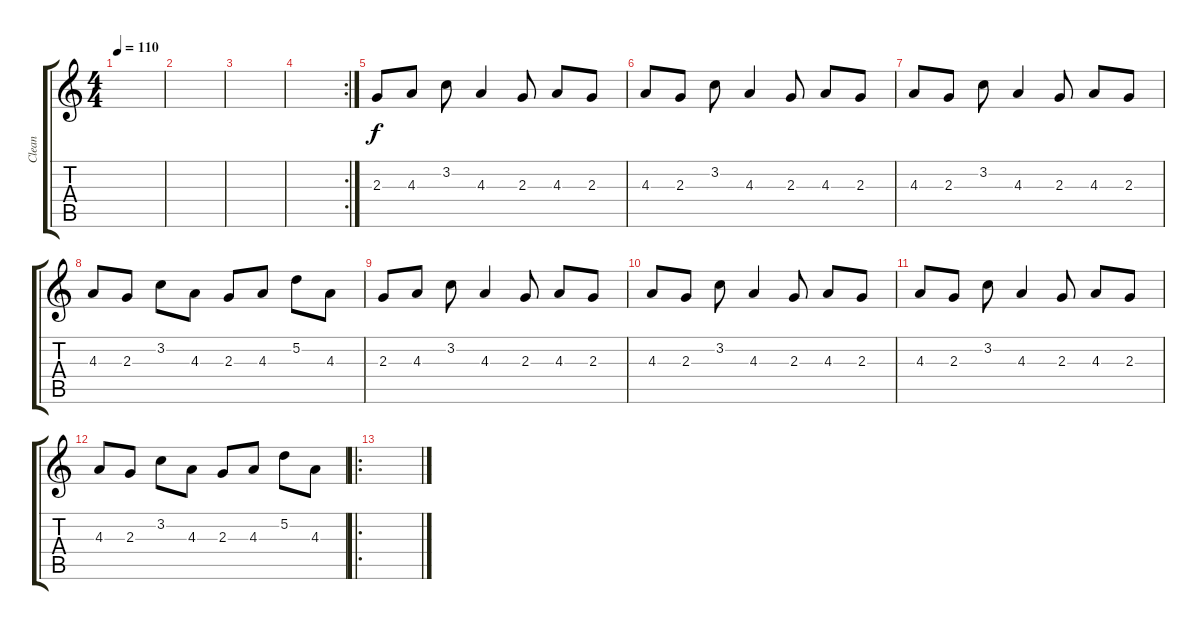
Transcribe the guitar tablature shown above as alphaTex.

\track ("Clean" "Clean") {instrument electricguitarclean}
\staff {score tabs}
\tuning (D4 A3 F3 C3 G2 D2) {hide}
\ts (4 4)
\tempo 110
\clef g2
\ks c
|
|
|
\rc 2
|
2.3.8 4.3.8 3.2.8 4.3.4 2.3.8 4.3.8 2.3.8 |
4.3.8 2.3.8 3.2.8 4.3.4 2.3.8 4.3.8 2.3.8 |
4.3.8 2.3.8 3.2.8 4.3.4 2.3.8 4.3.8 2.3.8 |
4.3.8 2.3.8 3.2.8 4.3.8 2.3.8 4.3.8 5.2.8 4.3.8 |
2.3.8 4.3.8 3.2.8 4.3.4 2.3.8 4.3.8 2.3.8 |
4.3.8 2.3.8 3.2.8 4.3.4 2.3.8 4.3.8 2.3.8 |
4.3.8 2.3.8 3.2.8 4.3.4 2.3.8 4.3.8 2.3.8 |
4.3.8 2.3.8 3.2.8 4.3.8 2.3.8 4.3.8 5.2.8 4.3.8 |
\ro
